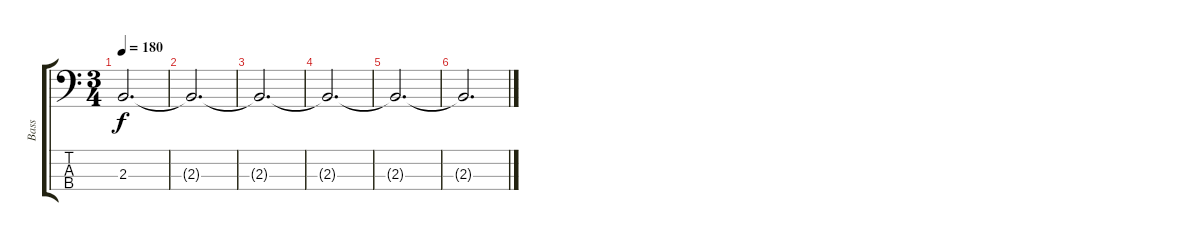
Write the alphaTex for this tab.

\track ("Bass" "Bass") {instrument electricbassfinger}
\staff {score tabs}
\tuning (G2 D2 A1 E1) {hide}
\ts (3 4)
\tempo 180
\clef f4
\ks c
2.3.2{d dy f} |
2.3{t}.2{d} |
2.3{t}.2{d} |
2.3{t}.2{d} |
2.3{t}.2{d} |
2.3{t}.2{d}
